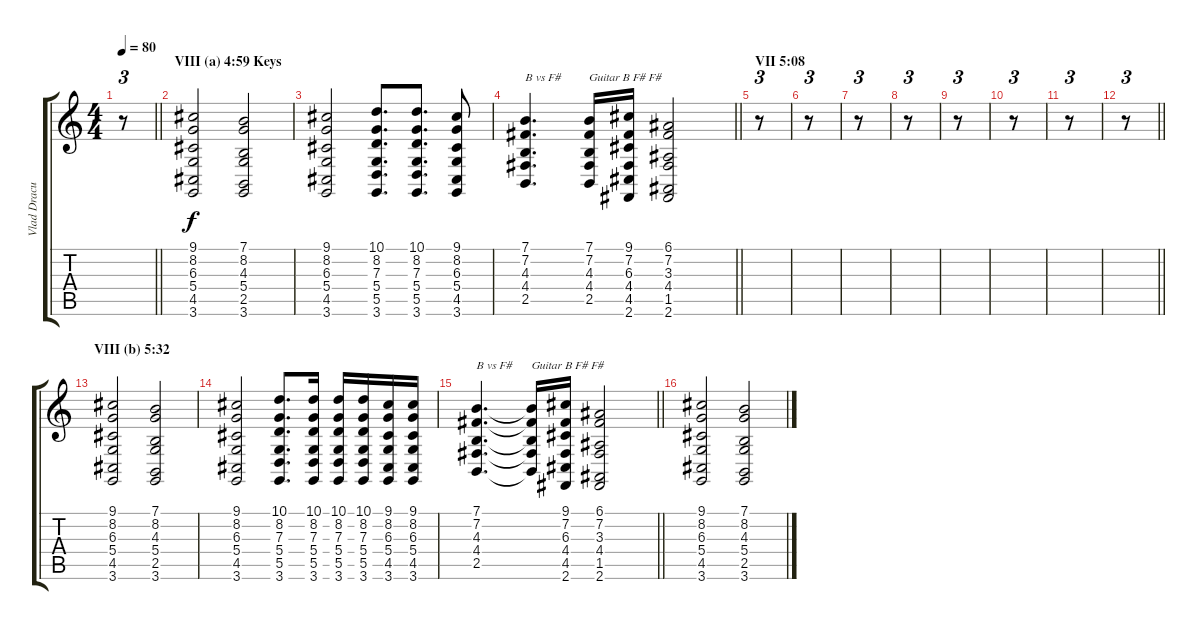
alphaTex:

\track ("Vlad Dracul / Marcel \"Vampallens\"" "Vlad Dracu") {instrument stringensemble1}
\staff {score tabs}
\tuning (E4 B3 G3 D3 A2 E2) {hide}
\ts (4 4)
\tempo 80
\clef g2
\barLineRight lightlight
\ks c
r.8{tu (3 2) dy mf} |
\section ("" "VIII (a) 4:59 Keys")
(9.1 8.2 6.3 5.4 4.5 3.6).2{dy f} (7.1 8.2 4.3 5.4 2.5 3.6).2 |
(9.1 8.2 6.3 5.4 4.5 3.6).2 (10.1 8.2 7.3 5.4 5.5 3.6).8{d} (10.1 8.2 7.3 5.4 5.5 3.6).8{d} (9.1 8.2 6.3 5.4 4.5 3.6).8 |
\barLineRight lightlight
(7.1 7.2 4.3 4.4 2.5).4{d txt "B vs F#"} (7.1 7.2 4.3 4.4 2.5).16{txt "Guitar B F# F#"} (9.1 7.2 6.3 4.4 4.5 2.6).16 (6.1 7.2 3.3 4.4 1.5 2.6).2 |
\section ("" "VII 5:08")
r.8{tu (3 2)} |
r.8{tu (3 2)} |
r.8{tu (3 2)} |
r.8{tu (3 2)} |
r.8{tu (3 2)} |
r.8{tu (3 2)} |
r.8{tu (3 2)} |
\barLineRight lightlight
r.8{tu (3 2)} |
\section ("" "VIII (b) 5:32")
(9.1 8.2 6.3 5.4 4.5 3.6).2 (7.1 8.2 4.3 5.4 2.5 3.6).2 |
(9.1 8.2 6.3 5.4 4.5 3.6).2 (10.1 8.2 7.3 5.4 5.5 3.6).8{d} (10.1 8.2 7.3 5.4 5.5 3.6).16 (10.1 8.2 7.3 5.4 5.5 3.6).16 (10.1 8.2 7.3 5.4 5.5 3.6).16 (9.1 8.2 6.3 5.4 4.5 3.6).16 (9.1 8.2 6.3 5.4 4.5 3.6).16 |
\barLineRight lightlight
(7.1 7.2 4.3 4.4 2.5).4{d txt "B vs F#"} (7.1{t} 7.2{t} 4.3{t} 4.4{t} 2.5{t}).16{txt "Guitar B F# F#"} (9.1 7.2 6.3 4.4 4.5 2.6).16 (6.1 7.2 3.3 4.4 1.5 2.6).2 |
(9.1 8.2 6.3 5.4 4.5 3.6).2 (7.1 8.2 4.3 5.4 2.5 3.6).2
